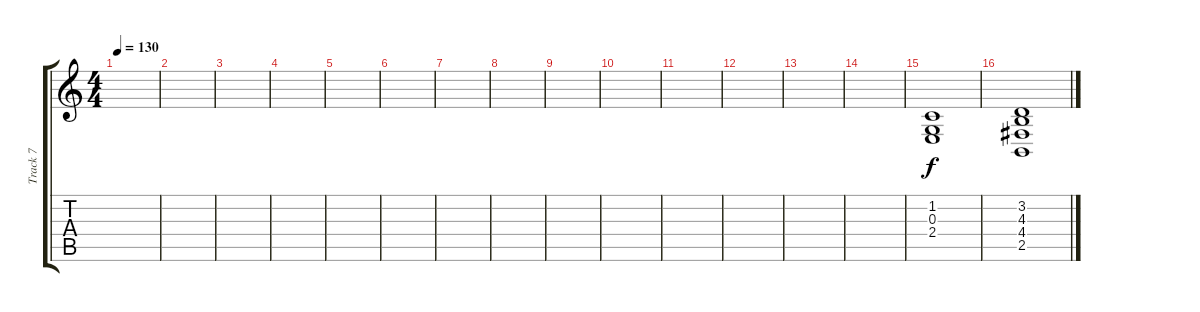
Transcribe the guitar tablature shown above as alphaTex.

\track ("Track 7" "Track 7") {instrument stringensemble1}
\staff {score tabs}
\tuning (E4 B3 G3 D3 A2 E2) {hide}
\ts (4 4)
\tempo 130
\clef g2
\ks c
|
|
|
|
|
|
|
|
|
|
|
|
|
|
(1.2 0.3 2.4).1 |
(3.2 4.3 4.4 2.5).1
